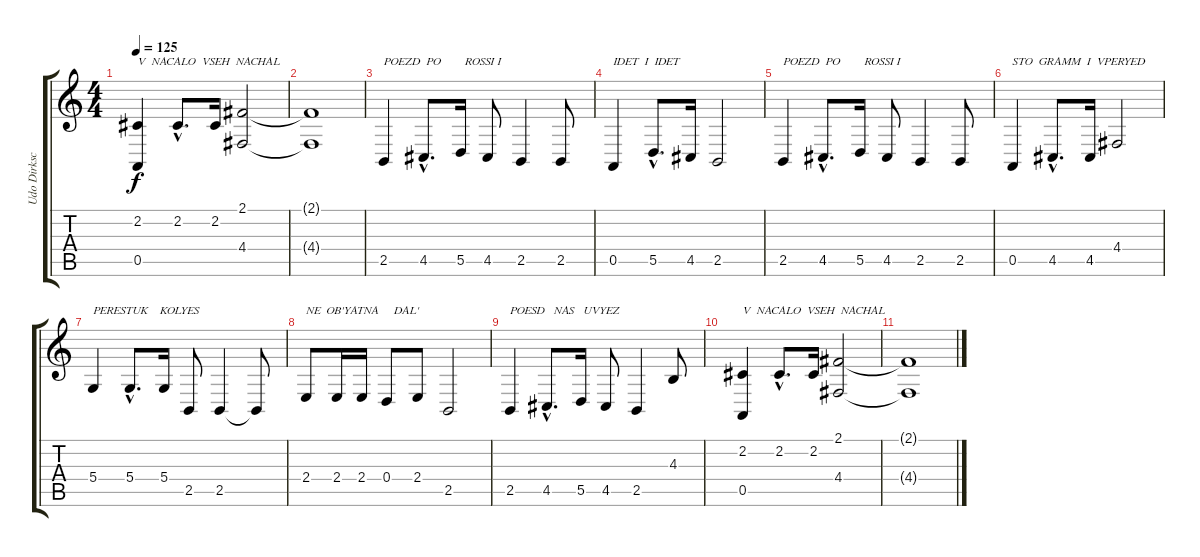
\track ("Udo Dirkschneider - -vocal" "Udo Dirksc") {instrument voiceoohs}
\staff {score tabs}
\tuning (E4 B3 G3 D3 A2 E2) {hide}
\ts (4 4)
\tempo 125
\clef g2
\ks c
(2.2 0.5).4{txt "V  NACALO  VSEH  NACHAL" dy f} 2.2{hac}.8{d} 2.2.16 (2.1 4.4).2 |
(2.1{t} 4.4{t}).1 |
2.5.4{txt "POEZD  PO        ROSSI I"} 4.5{hac}.8{d} 5.5.16 4.5.8 2.5.4 2.5.8 |
0.5.4{txt "IDET  I  IDET"} 5.5{hac}.8{d} 4.5.16 2.5.2 |
2.5.4{txt "POEZD  PO        ROSSI I" volume 10} 4.5{hac}.8{d} 5.5.16 4.5.8 2.5.4 2.5.8 |
0.5.4{txt "STO  GRAMM  I  VPERYED"} 4.5{hac}.8{d} 4.5.16 4.4.2 |
5.4.4{txt "PERESTUK    KOLYES" volume 6} 5.4{hac}.8{d} 5.4.16 2.5.8 2.5.4 2.5{t}.8 |
2.4.8{txt "NE  OB'YATNA     DAL'"} 2.4.16 2.4.16 0.4.8 2.4.8 2.5.2 |
2.5.4{txt "POESD   NAS   UVYEZ" volume 0} 4.5{hac}.8{d} 5.5.16 4.5.8 2.5.4 4.3.8 |
(2.2 0.5).4{txt "V  NACALO  VSEH  NACHAL"} 2.2{hac}.8{d} 2.2.16 (2.1 4.4).2 |
(2.1{t} 4.4{t}).1
